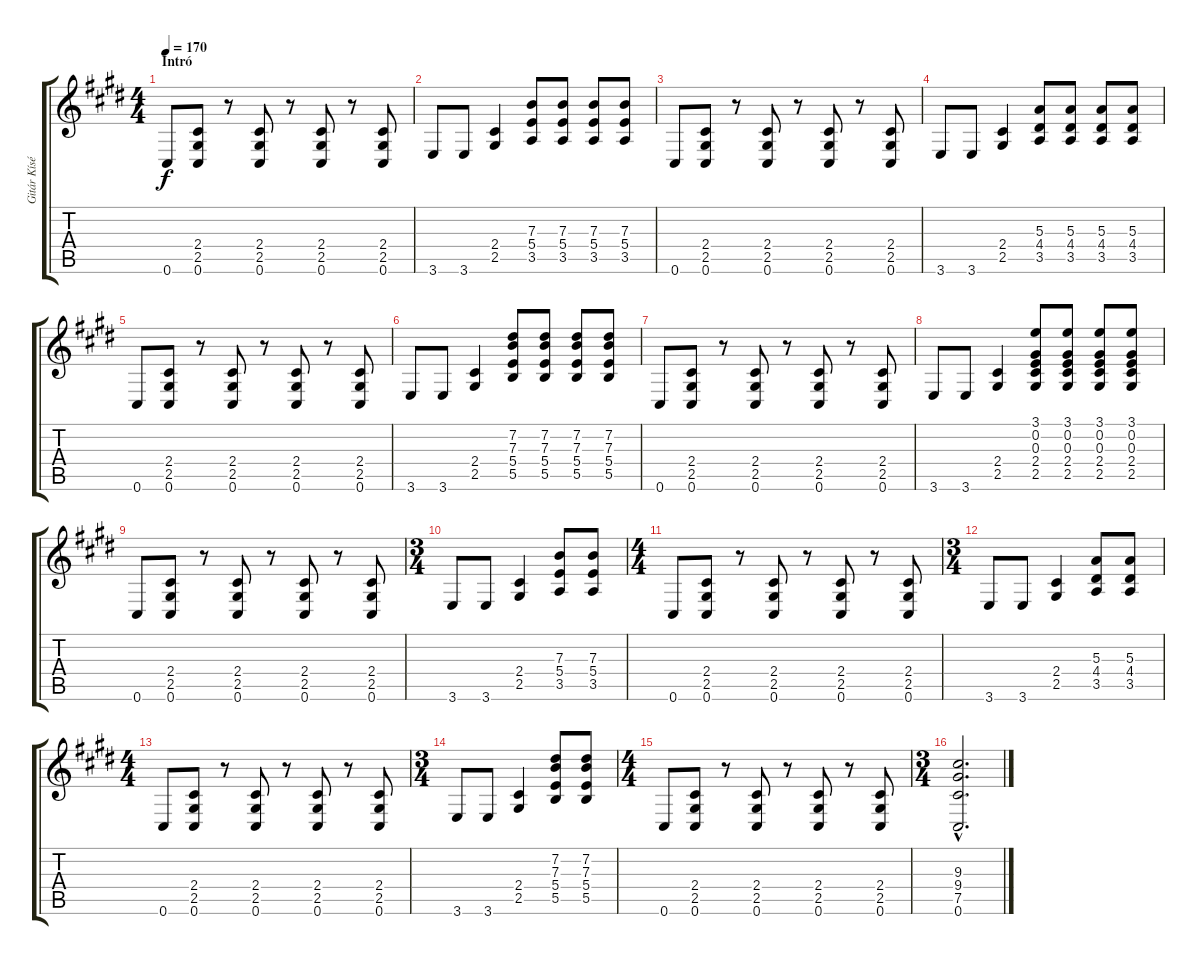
\track ("Gitár Kíséret 2" "Gitár Kísé") {instrument distortionguitar}
\staff {score tabs}
\tuning (Db4 Ab3 E3 B2 Gb2 Db2) {hide}
\ts (4 4)
\section ("" "Intró")
\tempo 170
\clef g2
\ks c#minor
0.6.8{dy f instrument distortionguitar} (2.4 2.5 0.6).8 r.8 (2.4 2.5 0.6).8 r.8 (2.4 2.5 0.6).8 r.8 (2.4 2.5 0.6).8 |
3.6.8 3.6.8 (2.4 2.5).4 (7.3 5.4 3.5).8 (7.3 5.4 3.5).8 (7.3 5.4 3.5).8 (7.3 5.4 3.5).8 |
0.6.8 (2.4 2.5 0.6).8 r.8 (2.4 2.5 0.6).8 r.8 (2.4 2.5 0.6).8 r.8 (2.4 2.5 0.6).8 |
3.6.8 3.6.8 (2.4 2.5).4 (5.3 4.4 3.5).8 (5.3 4.4 3.5).8 (5.3 4.4 3.5).8 (5.3 4.4 3.5).8 |
0.6.8 (2.4 2.5 0.6).8 r.8 (2.4 2.5 0.6).8 r.8 (2.4 2.5 0.6).8 r.8 (2.4 2.5 0.6).8 |
3.6.8 3.6.8 (2.4 2.5).4 (7.2 7.3 5.4 5.5).8 (7.2 7.3 5.4 5.5).8 (7.2 7.3 5.4 5.5).8 (7.2 7.3 5.4 5.5).8 |
0.6.8 (2.4 2.5 0.6).8 r.8 (2.4 2.5 0.6).8 r.8 (2.4 2.5 0.6).8 r.8 (2.4 2.5 0.6).8 |
3.6.8 3.6.8 (2.4 2.5).4 (3.1 0.2 0.3 2.4 2.5).8 (3.1 0.2 0.3 2.4 2.5).8 (3.1 0.2 0.3 2.4 2.5).8 (3.1 0.2 0.3 2.4 2.5).8 |
0.6.8 (2.4 2.5 0.6).8 r.8 (2.4 2.5 0.6).8 r.8 (2.4 2.5 0.6).8 r.8 (2.4 2.5 0.6).8 |
\ts (3 4)
3.6.8 3.6.8 (2.4 2.5).4 (7.3 5.4 3.5).8 (7.3 5.4 3.5).8 |
\ts (4 4)
0.6.8 (2.4 2.5 0.6).8 r.8 (2.4 2.5 0.6).8 r.8 (2.4 2.5 0.6).8 r.8 (2.4 2.5 0.6).8 |
\ts (3 4)
3.6.8 3.6.8 (2.4 2.5).4 (5.3 4.4 3.5).8 (5.3 4.4 3.5).8 |
\ts (4 4)
0.6.8 (2.4 2.5 0.6).8 r.8 (2.4 2.5 0.6).8 r.8 (2.4 2.5 0.6).8 r.8 (2.4 2.5 0.6).8 |
\ts (3 4)
3.6.8 3.6.8 (2.4 2.5).4 (7.2 7.3 5.4 5.5).8 (7.2 7.3 5.4 5.5).8 |
\ts (4 4)
0.6.8 (2.4 2.5 0.6).8 r.8 (2.4 2.5 0.6).8 r.8 (2.4 2.5 0.6).8 r.8 (2.4 2.5 0.6).8 |
\ts (3 4)
(9.3{hac} 9.4{hac} 7.5{hac} 0.6{hac}).2{d}
